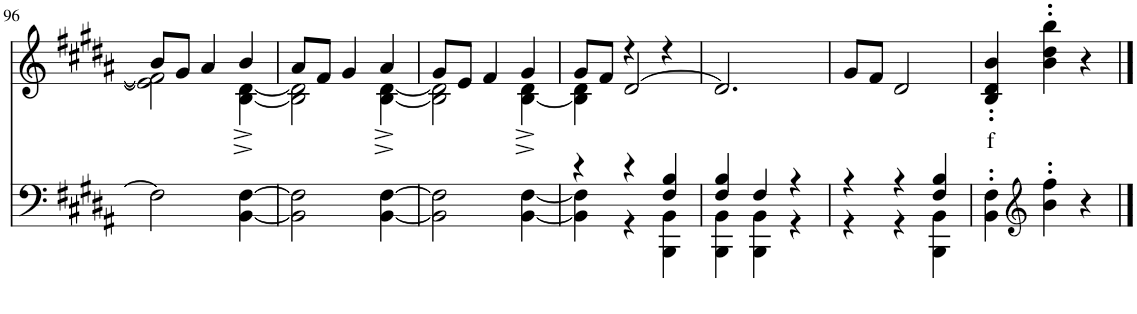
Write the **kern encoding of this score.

**kern	**kern	**text
*part2	*part1	*part1
*staff2	*staff1	*staff1
*I"Piano	*I"Piano	*
*I'Pno	*I'Pno	*
!!LO:PB:g=z
*clefF4	*clefG2	*
*k[f#c#g#d#a#]	*k[f#c#g#d#a#]	*
*M3/4	*M3/4	*
=96	=96	=96
*	*^	*
2F#\]	8b/L	2e\] 2f#\]	.
.	8g#/J	.	.
.	4a#/	.	.
[4BB\ [4F#\	4b/	[4B\^ [4d#\^	.
=97	=97	=97	=97
2BB\] 2F#\]	8a#/L	2B\] 2d#\]	.
.	8f#/J	.	.
.	4g#/	.	.
[4BB\ [4F#\	4a#/	[4B\^ [4d#\^	.
=98	=98	=98	=98
2BB\] 2F#\]	8g#/L	2B\] 2d#\]	.
.	8e/J	.	.
.	4f#/	.	.
[4BB\ [4F#\	4g#/	[4B\^ 4d#\^	.
=99	=99	=99	=99
*^	*	*	*
4r	4BB\] 4F#\]	8g#/L	4B\] 4d#\	.
.	.	8f#/J	.	.
4r	4r	4r	[2d#/	.
4F#/ 4B/	4BBB\ 4BB\	4r	.	.
*	*	*v	*v	*
=100	=100	=100	=100
4F#/ 4B/	4BBB\ 4BB\	2.d#/]	.
4F#/	4BBB\ 4BB\	.	.
4r	4r	.	.
=101	=101	=101	=101
4r	4r	8g#/L	.
.	.	8f#/J	.
4r	4r	2d#/	.
4F#/ 4B/	4BBB\ 4BB\	.	.
=102	=102	=102	=102
!	!	!	!LO:LY:b
*v	*v	*	*
4BB\' 4F#\'	4B/' 4d#/' 4b/'	f
*clefG2	*	*
4b\' 4ff#\'	4b\' 4dd#\' 4bb\'	.
4r	4r	.
==	==	==
*-	*-	*-
